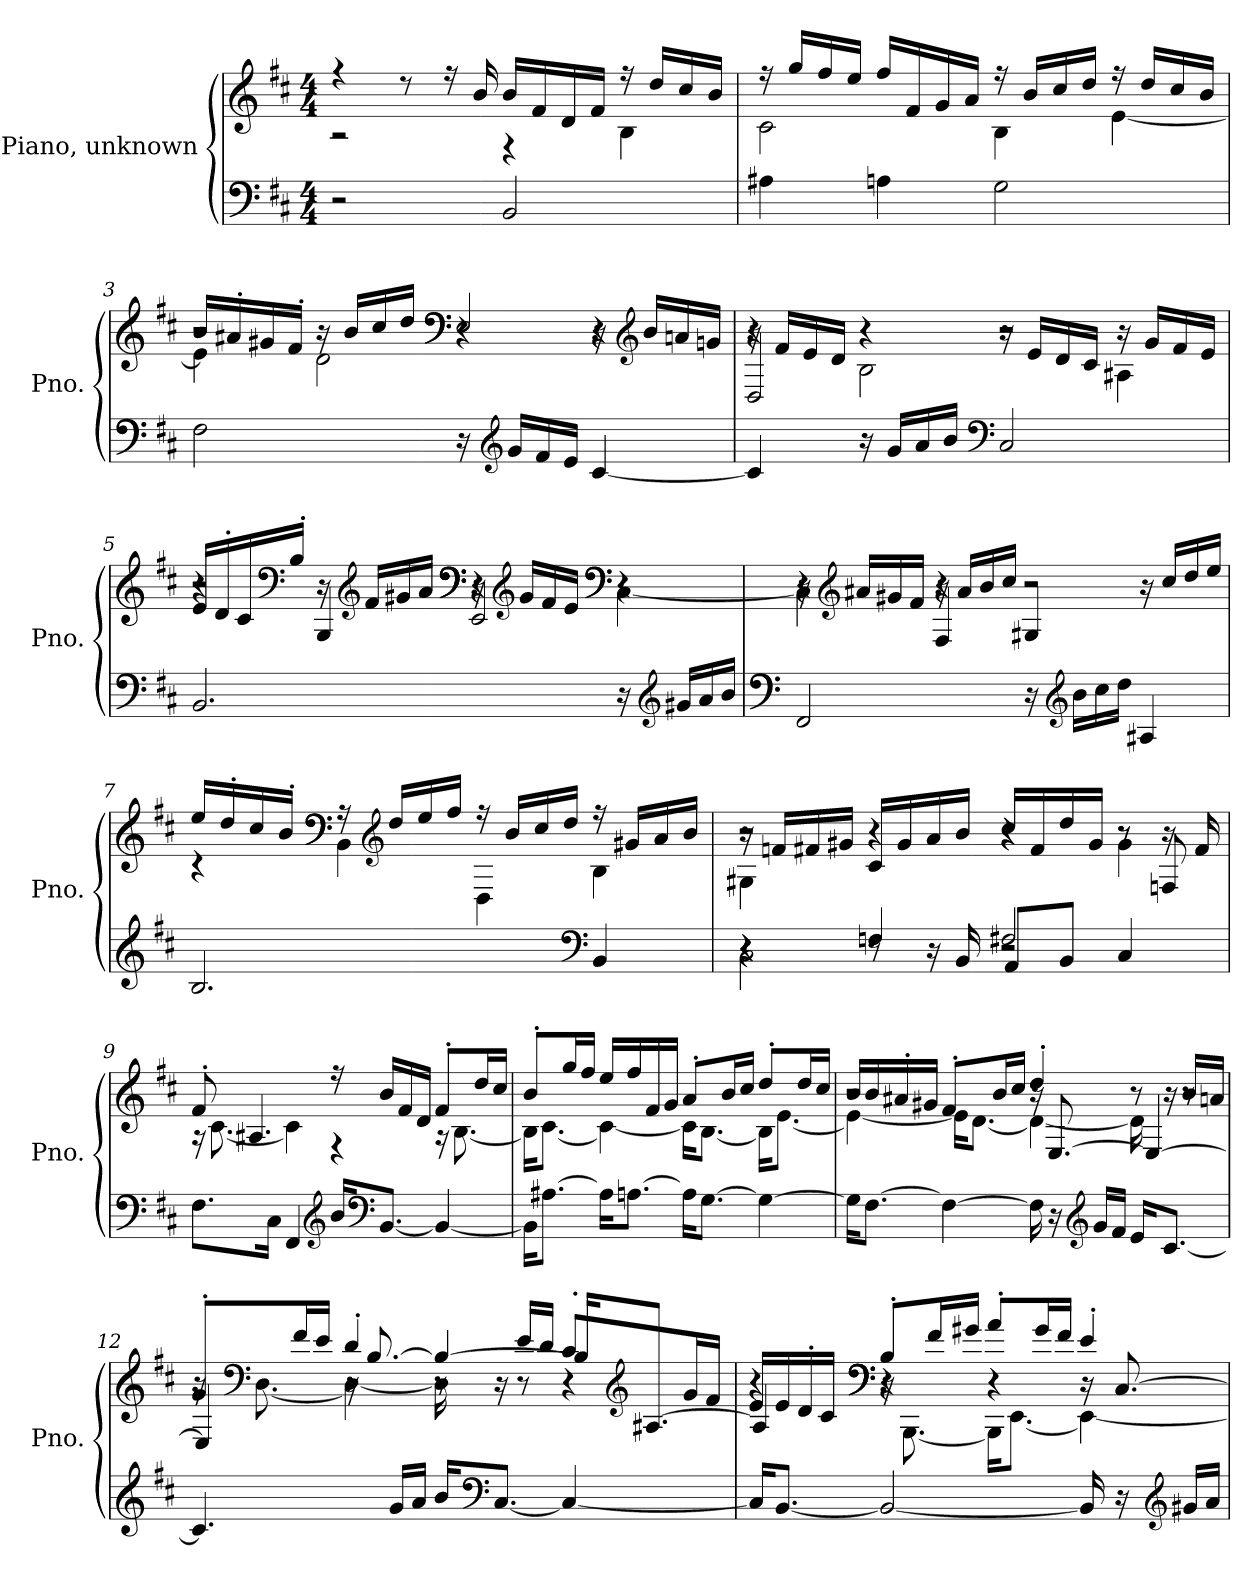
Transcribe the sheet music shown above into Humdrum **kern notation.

**kern	**kern
*part1	*part1
*staff2	*staff1
*I"Piano, unknown	*
*I'Pno.	*
*clefF4	*clefG2
*k[f#c#]	*k[f#c#]
*M4/4	*M4/4
*MM120	*MM120
=1	=1
*	*^
2r	4r	2r
.	8r	.
.	16r	.
.	16b/	.
2BB/	16b/LL	4r
.	16f#/	.
.	16d/	.
.	16f#/JJ	.
.	16r	4B\
.	16dd/LL	.
.	16cc#/	.
.	16b/JJ	.
=2	=2	=2
4A#X\	16r	2c#\
.	16gg/LL	.
.	16ff#/	.
.	16ee/JJ	.
4An\	16ff#/LL	.
.	16f#/	.
.	16g/	.
.	16a/JJ	.
2G\	16r	4B\
.	16b/LL	.
.	16cc#/	.
.	16dd/JJ	.
.	16r	[4e\
.	16dd/LL	.
.	16cc#/	.
.	16b/JJ	.
!!LO:LB:g=z
=3	=3	=3
*	*	*^
2F#\	16b/LL	4e\]	2r
.	16a#X'/	.	.
.	16g#X/	.	.
.	16f#'/JJ	.	.
.	16r	2d\	.
.	16b/LL	.	.
.	16cc#/	.	.
.	16dd/JJ	.	.
*	*clefF4	*	*
16r	4r	.	2E/
*clefG2	*	*	*
16g/LL	.	.	.
16f#/	.	.	.
16e/JJ	.	.	.
[4c#/	16r	4r	.
*	*clefG2	*	*
.	16b/LL	.	.
.	16an/	.	.
.	16gn/JJ	.	.
=4	=4	=4	=4
4c#/]	16r	4r	2D/
.	16f#/LL	.	.
.	16e/	.	.
.	16d/JJ	.	.
16r	4r	2B\	.
16g/LL	.	.	.
16a/	.	.	.
16b/JJ	.	.	.
*clefF4	*	*	*
2C#/	16r	.	2r
.	16e/LL	.	.
.	16d/	.	.
.	16c#/JJ	.	.
.	16r	4A#X\	.
.	16g/LL	.	.
.	16f#/	.	.
.	16e/JJ	.	.
!!LO:LB:g=z	!!	!!
=5	=5	=5	=5
2.BB/	16e/LL	2r	4r
.	16d'/	.	.
.	16c#/	.	.
*	*clefF4	*	*
.	16B'/JJ	.	.
.	16r	.	4BBB/
*	*clefG2	*	*
.	16f#/LL	.	.
.	16g#X/	.	.
.	16a/JJ	.	.
*	*clefF4	*	*
.	16r	4r	2EE/
*	*clefG2	*	*
.	16g#/LL	.	.
.	16f#/	.	.
.	16e/JJ	.	.
*	*clefF4	*	*
16r	4r	[4C#\	.
*clefG2	*	*	*
16g#X/LL	.	.	.
16a/	.	.	.
16b/JJ	.	.	.
!!LO:LB:g=z	!!	!!
=6	=6	=6	=6
*clefF4	*	*	*
2FF#/	16r	4C#\]	4r
*	*clefG2	*	*
.	16a#X/LL	.	.
.	16g#X/	.	.
.	16f#/JJ	.	.
.	16r	4r	4F#/
.	16a#/LL	.	.
.	16b/	.	.
.	16cc#/JJ	.	.
16r	4G#X/	2r	2r
*clefG2	*	*	*
16b\LL	.	.	.
16cc#\	.	.	.
16dd\JJ	.	.	.
4A#X/	16r	.	.
.	16cc#/LL	.	.
.	16dd/	.	.
.	16ee/JJ	.	.
*	*	*v	*v
=7	=7	=7
2.B/	16ee/LL	4r
.	16dd'/	.
.	16cc#/	.
.	16b'/JJ	.
*	*clefF4	*
.	16r	4BB\
*	*clefG2	*
.	16dd/LL	.
.	16ee/	.
.	16ff#/JJ	.
.	16r	4D\
.	16b/LL	.
.	16cc#/	.
.	16dd/JJ	.
*clefF4	*	*
4BB/	16r	4B\
.	16g#X/LL	.
.	16a/	.
.	16b/JJ	.
!!LO:LB:g=z
=8	=8	=8
*^	*	*^
*	*^	*	*	*
4r	2C#\	4r	16r	4G#X\	2r
.	.	.	16fn/LL	.	.
.	.	.	16f#X/	.	.
.	.	.	16g#X/JJ	.	.
4Fn/	.	8r	16c#/LL	4r	.
.	.	.	16g#/	.	.
.	.	16r	16a/	.	.
.	.	16BB/	16b/JJ	.	.
2F#X/	2r	8AA/L	16cc#/LL	4r	4r
.	.	.	16f#/	.	.
.	.	8BB/J	16dd/	.	.
.	.	.	16g#/JJ	.	.
.	.	4C#/	8r	4g#\	8r
.	.	.	16r	.	8Fn/
.	.	.	16f#/	.	.
*v	*v	*v	*	*	*
*	*	*v	*v
=9	=9	=9
8.F#\L	8f#'/	16r
.	.	[8.c#\
.	4.A#X/	.
16C#\Jk	.	.
4FF#/	.	4c#\]
*clefG2	*	*
16b/KL	16r	4r
*clefF4	*	*
[8.BB/J	16b/LL	.
.	16f#/	.
.	16d/JJ	.
4BB/_	8f#'/L	16r
.	.	[8.B\
.	16dd/L	.
.	16cc#/JJ	.
!!LO:LB:g=z	!!
=10	=10	=10
16BB\KL]	8b'/L	16B\KL]
[8.A#X\J	.	[8.c#\J
.	16gg/L	.
.	16ff#/JJ	.
16A#\KL]	16ee/LL	4c#\_
[8.An\J	16ff#/	.
.	16f#/	.
.	16g/JJ	.
16A\KL]	8a'/L	16c#\KL]
[8.G\J	.	[8.B\J
.	16b/L	.
.	16cc#/JJ	.
4G\_	8dd'/L	16B\KL]
.	.	[8.e\J
.	16dd/L	.
.	16cc#/JJ	.
=11	=11	=11
*	*	*^
16G\KL]	16b/LL	4e\_	2r
[8.F#\J	16b/	.	.
.	16a#X'/	.	.
.	16g#X/JJ	.	.
4F#\_	8f#'/L	16e\KL]	.
.	.	[8.d\J	.
.	16b/L	.	.
.	16cc#/JJ	.	.
16F#\]	4dd'/	4d\_	16r
16r	.	.	[8.E/
*clefG2	*	*	*
16g/LL	.	.	.
16f#/JJ	.	.	.
16e/KL	8r	16d\]	4E/_
[8.c#/J	.	16r	.
.	16b/LL	8r	.
.	16an/JJ	.	.
!!LO:PB:g=z	!!	!!
=12	=12	=12	=12
4.c#/]	8g'/L	16r	4E/]
*	*clefF4	*	*
.	.	[8.D\	.
.	16f#/L	.	.
.	16e/JJ	.	.
.	4d'/	4D\_	16r
.	.	.	[8.B/
16g/LL	.	.	.
16a/JJ	.	.	.
16b/KL	8r	16D\]	4B/_
*clefF4	*	*	*
[8.C#/J	.	16r	.
.	16e/LL	8r	.
.	16d/JJ	.	.
4C#/_	8c#'/L	4r	16B/KL]
*	*clefG2	*	*
.	.	.	[8.A#X/J
.	16g/L	.	.
.	16f#/JJ	.	.
!!LO:LB:g=z	!!	!!
=13	=13	=13	=13
16C#/KL]	16e/LL	4r	4A#/]
[8.BB/J	16e/	.	.
.	16d'/	.	.
.	16c#/JJ	.	.
*	*clefF4	*	*
2BB/_	8B'/L	16r	4r
.	.	[8.BBB\	.
.	16f#/L	.	.
.	16g#X/JJ	.	.
.	8a'/L	16BBB\KL]	4r
.	.	[8.EE\J	.
.	16g#/L	.	.
.	16f#/JJ	.	.
16BB/]	4e'/	4EE\_	16r
16r	.	.	[8.C#/
*clefG2	*	*	*
16g#X/LL	.	.	.
16a/JJ	.	.	.
*	*v	*v	*v
=	=
*-	*-
